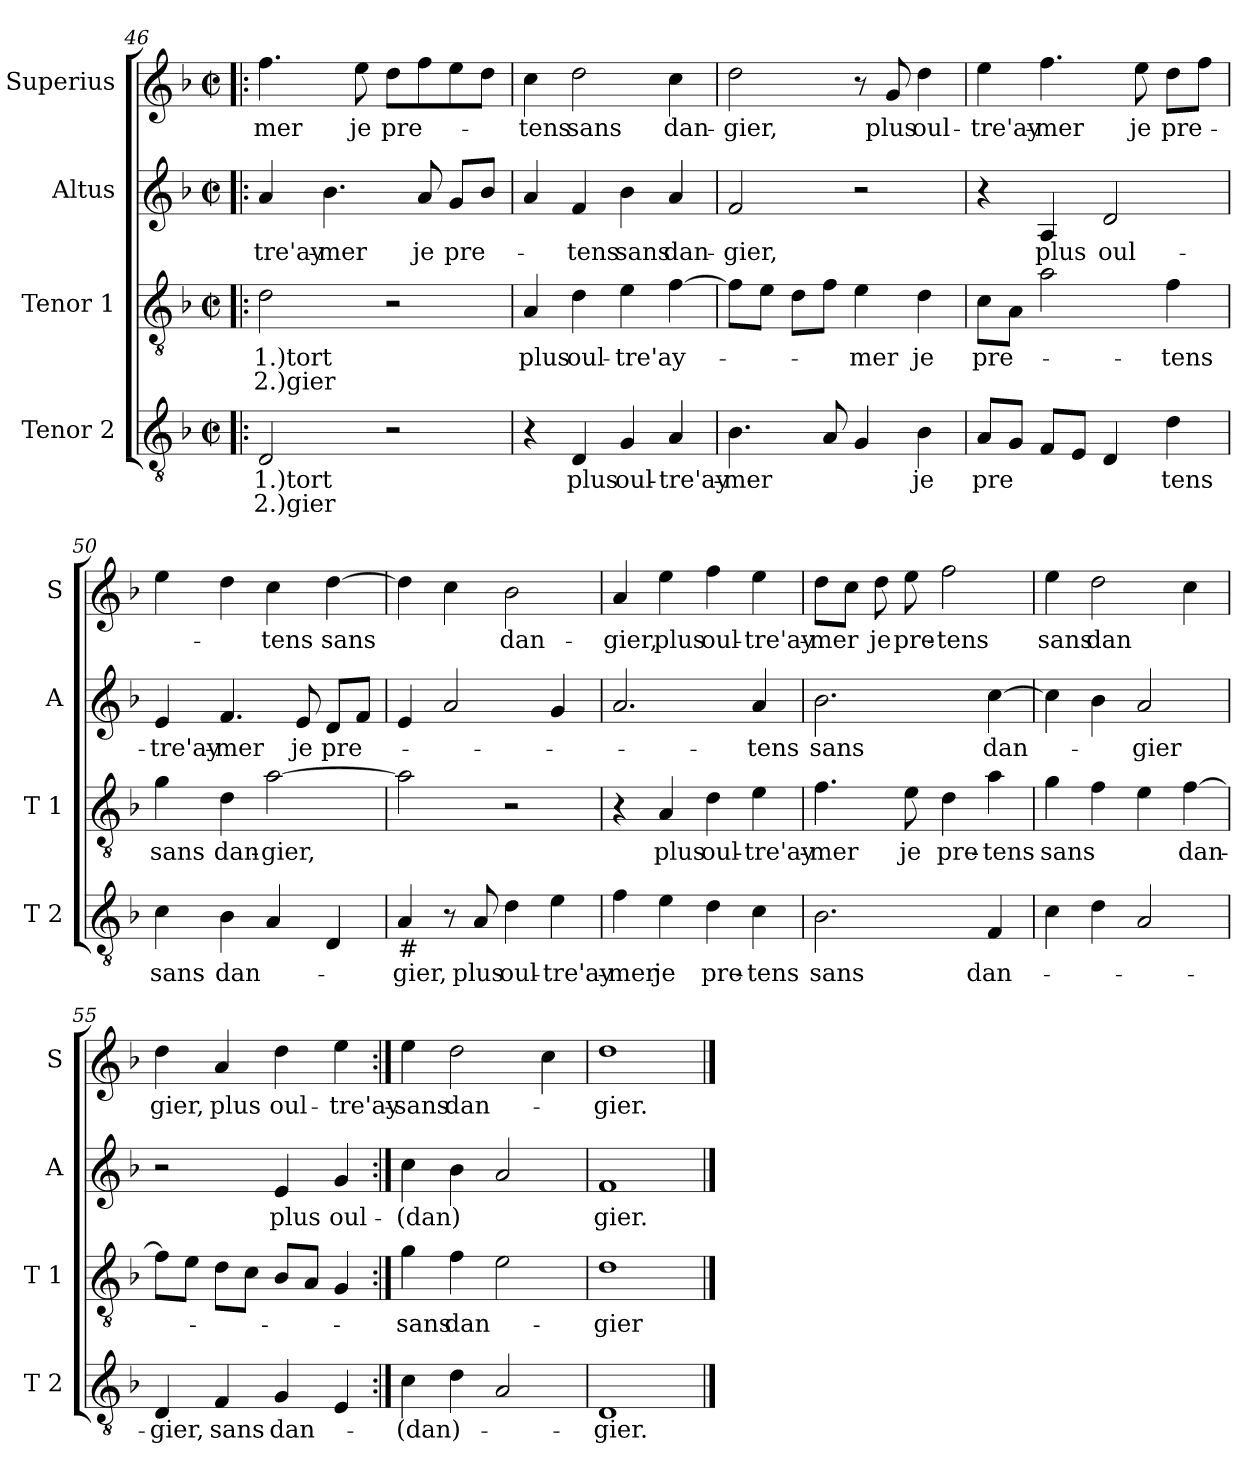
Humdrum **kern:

**kern	**text	**text	**kern	**text	**text	**kern	**text	**kern	**text
*part4	*part4	*part4	*part3	*part3	*part3	*part2	*part2	*part1	*part1
*staff4	*staff4	*staff4	*staff3	*staff3	*staff3	*staff2	*staff2	*staff1	*staff1
*I"Tenor 2	*	*	*I"Tenor 1	*	*	*I"Altus	*	*I"Superius	*
*I'T 2	*	*	*I'T 1	*	*	*I'A	*	*I'S	*
!!LO:LB:g=z
*clefGv2	*	*	*clefGv2	*	*	*clefG2	*	*clefG2	*
*k[b-]	*	*	*k[b-]	*	*	*k[b-]	*	*k[b-]	*
*F:	*	*	*F:	*	*	*F:	*	*F:	*
*M2/2	*	*	*M2/2	*	*	*M2/2	*	*M2/2	*
*met(c|)	*	*	*met(c|)	*	*	*met(c|)	*	*met(c|)	*
=46!|:	=46!|:	=46!|:	=46!|:	=46!|:	=46!|:	=46!|:	=46!|:	=46!|:	=46!|:
2D/	1.)tort	2.)gier	2d\	1.)tort	2.)gier	4a/	-tre'ay-	4.ff\	-mer
.	.	.	.	.	.	4.b-\	-mer	.	.
.	.	.	.	.	.	.	.	8ee\	je
2r	.	.	2r	.	.	.	.	8dd\L	pre-
.	.	.	.	.	.	8a/	je	8ff\	.
.	.	.	.	.	.	8g/L	pre-	8ee\	.
.	.	.	.	.	.	8b-/J	.	8dd\J	.
=47	=47	=47	=47	=47	=47	=47	=47	=47	=47
4r	.	.	4A/	plus	.	4a/	.	4cc\	-tens
4D/	plus	.	4d\	oul-	.	4f/	-tens	2dd\	sans
4G/	oul-	.	4e\	-tre'ay-	.	4b-\	sans	.	.
4A/	-tre'ay-	.	[4f\	.	.	4a/	dan-	4cc\	dan-
=48	=48	=48	=48	=48	=48	=48	=48	=48	=48
4.B-\	-mer	.	8f\L]	.	.	2f/	-gier,	2dd\	-gier,
.	.	.	8e\J	.	.	.	.	.	.
.	.	.	8d\L	.	.	.	.	.	.
8A/	.	.	8f\J	.	.	.	.	.	.
4G/	.	.	4e\	-mer	.	2r	.	8r	.
.	.	.	.	.	.	.	.	8g/	plus
4B-\	je	.	4d\	je	.	.	.	4dd\	oul-
=49	=49	=49	=49	=49	=49	=49	=49	=49	=49
8A/L	pre	.	8c\L	pre-	.	4r	.	4ee\	-tre'ay-
8G/J	.	.	8A\J	.	.	.	.	.	.
8F/L	.	.	2a\	.	.	4A/	plus	4.ff\	-mer
8E/J	.	.	.	.	.	.	.	.	.
4D/	.	.	.	.	.	2d/	oul-	.	.
.	.	.	.	.	.	.	.	8ee\	je
4d\	tens	.	4f\	-tens	.	.	.	8dd\L	pre-
.	.	.	.	.	.	.	.	8ff\J	.
=50	=50	=50	=50	=50	=50	=50	=50	=50	=50
4c\	sans	.	4g\	sans	.	4e/	-tre'ay-	4ee\	.
4B-\	dan-	.	4d\	dan-	.	4.f/	-mer	4dd\	.
4A/	.	.	[2a\	-gier,	.	.	.	4cc\	-tens
.	.	.	.	.	.	8e/	je	.	.
4D/	.	.	.	.	.	8d/L	pre-	[4dd\	sans
.	.	.	.	.	.	8f/J	.	.	.
=51	=51	=51	=51	=51	=51	=51	=51	=51	=51
!LO:TX:b:t=#	!	!	!	!	!	!	!	!	!
4A/	-gier,	.	2a\]	.	.	4e/	.	4dd\]	.
8r	.	.	.	.	.	2a/	.	4cc\	.
8A/	plus	.	.	.	.	.	.	.	.
4d\	oul-	.	2r	.	.	.	.	2b-\	dan-
4e\	-tre'ay-	.	.	.	.	4g/	.	.	.
!!LO:LB:g=z
=52	=52	=52	=52	=52	=52	=52	=52	=52	=52
4f\	-mer	.	4r	.	.	2.a/	.	4a/	-gier,
4e\	je	.	4A/	plus	.	.	.	4ee\	plus
4d\	pre-	.	4d\	oul-	.	.	.	4ff\	oul-
4c\	-tens	.	4e\	-tre'ay-	.	4a/	-tens	4ee\	-tre'ay-
=53	=53	=53	=53	=53	=53	=53	=53	=53	=53
2.B-\	sans	.	4.f\	-mer	.	2.b-\	sans	8dd\L	-mer
.	.	.	.	.	.	.	.	8cc\J	.
.	.	.	.	.	.	.	.	8dd\	je
.	.	.	8e\	je	.	.	.	8ee\	pre-
.	.	.	4d\	pre-	.	.	.	2ff\	-tens
4F/	dan-	.	4a\	-tens	.	[4cc\	dan-	.	.
=54	=54	=54	=54	=54	=54	=54	=54	=54	=54
4c\	.	.	4g\	sans	.	4cc\]	.	4ee\	sans
4d\	.	.	4f\	.	.	4b-\	.	2dd\	dan
2A/	.	.	4e\	.	.	2a/	-gier	.	.
.	.	.	[4f\	dan-	.	.	.	4cc\	.
=55	=55	=55	=55	=55	=55	=55	=55	=55	=55
4D/	-gier,	.	8f\L]	.	.	2r	.	4dd\	gier,
.	.	.	8e\J	.	.	.	.	.	.
4F/	sans	.	8d\L	.	.	.	.	4a/	plus
.	.	.	8c\J	.	.	.	.	.	.
4G/	dan-	.	8B-/L	.	.	4e/	plus	4dd\	oul-
.	.	.	8A/J	.	.	.	.	.	.
4E/	.	.	4G/	.	.	4g/	oul-	4ee\	-tre'ay-
=56:|!	=56:|!	=56:|!	=56:|!	=56:|!	=56:|!	=56:|!	=56:|!	=56:|!	=56:|!
4c\	-(dan)-	.	4g\	-sans	.	4cc\	-(dan)	4ee\	-sans
4d\	.	.	4f\	dan-	.	4b-\	.	2dd\	dan-
2A/	.	.	2e\	.	.	2a/	.	.	.
.	.	.	.	.	.	.	.	4cc\	.
=57	=57	=57	=57	=57	=57	=57	=57	=57	=57
1D	-gier.	.	1d	-gier	.	1f	gier.	1dd	-gier.
==	==	==	==	==	==	==	==	==	==
*-	*-	*-	*-	*-	*-	*-	*-	*-	*-
